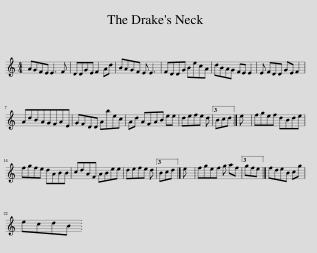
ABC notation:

X:1
L:1/8
M:4/4
I:linebreak $
K:C
V:1 treble
V:1
 AGFE E3 F | DDGE F2 Ad | BAGF E E3 | FDDG BecA | dBAG FE E2 | %5
 E FDD GE F2 |$ AdBAGFAE | GFDD Abec | Ad AFAB ee | defe d |3 %10
 Bcd |] e | fgef dBde |$ fgfe dABB | cdAF ABee | %15
 defe d |3 Bcd |] e | fgef g af |3 gfe |] %20
 fdeB cg |$ ecdB | %22
